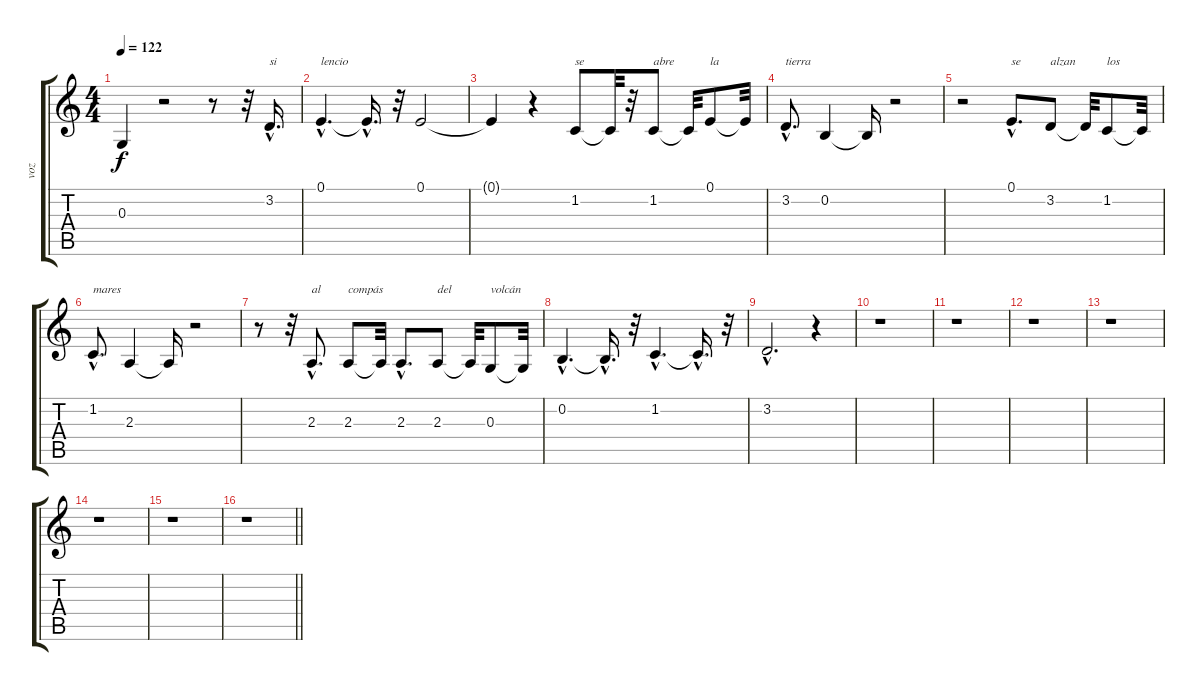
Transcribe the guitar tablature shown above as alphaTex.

\track ("voz" "voz") {instrument tuba}
\staff {score tabs}
\tuning (E4 B3 G3 D3 A2 E2) {hide}
\ts (4 4)
\tempo 122
\clef g2
\ks c
0.3{t}.4{dy f} r.2 r.8 r.32 3.2{hac}.16{d txt "si"} |
0.1{hac}.4{d txt "lencio"} 0.1{hac t}.16{d} r.32 0.1.2 |
0.1{t}.4 r.4 1.2.8{txt "se"} 1.2{t}.32 r.32 1.2.8{txt "abre"} 1.2{t}.32 0.1.8{txt "la"} 0.1{t}.32 |
3.2{hac}.8{d txt "tierra"} 0.2.4 0.2{t}.16 r.2 |
r.2 0.1{hac}.8{d txt "se"} 3.2.8{txt "alzan"} 3.2{t}.32 1.2.8{txt "los"} 1.2{t}.32 |
1.2{hac}.8{d txt "mares"} 2.3.4 2.3{t}.16 r.2 |
r.8 r.32 2.3{hac}.8{d txt "al"} 2.3.8{txt "compás"} 2.3{t}.32 2.3{hac}.8{d} 2.3.8{txt "del"} 2.3{t}.32 0.3.8{txt "volcán"} 0.3{t}.32 |
0.2{hac}.4{d} 0.2{hac t}.16{d} r.32 1.2{hac}.4{d} 1.2{hac t}.16{d} r.32 |
3.2{hac}.2{d} r.4 |
r.1 |
r.1 |
r.1 |
r.1 |
r.1 |
r.1 |
\barLineRight lightlight
r.1
